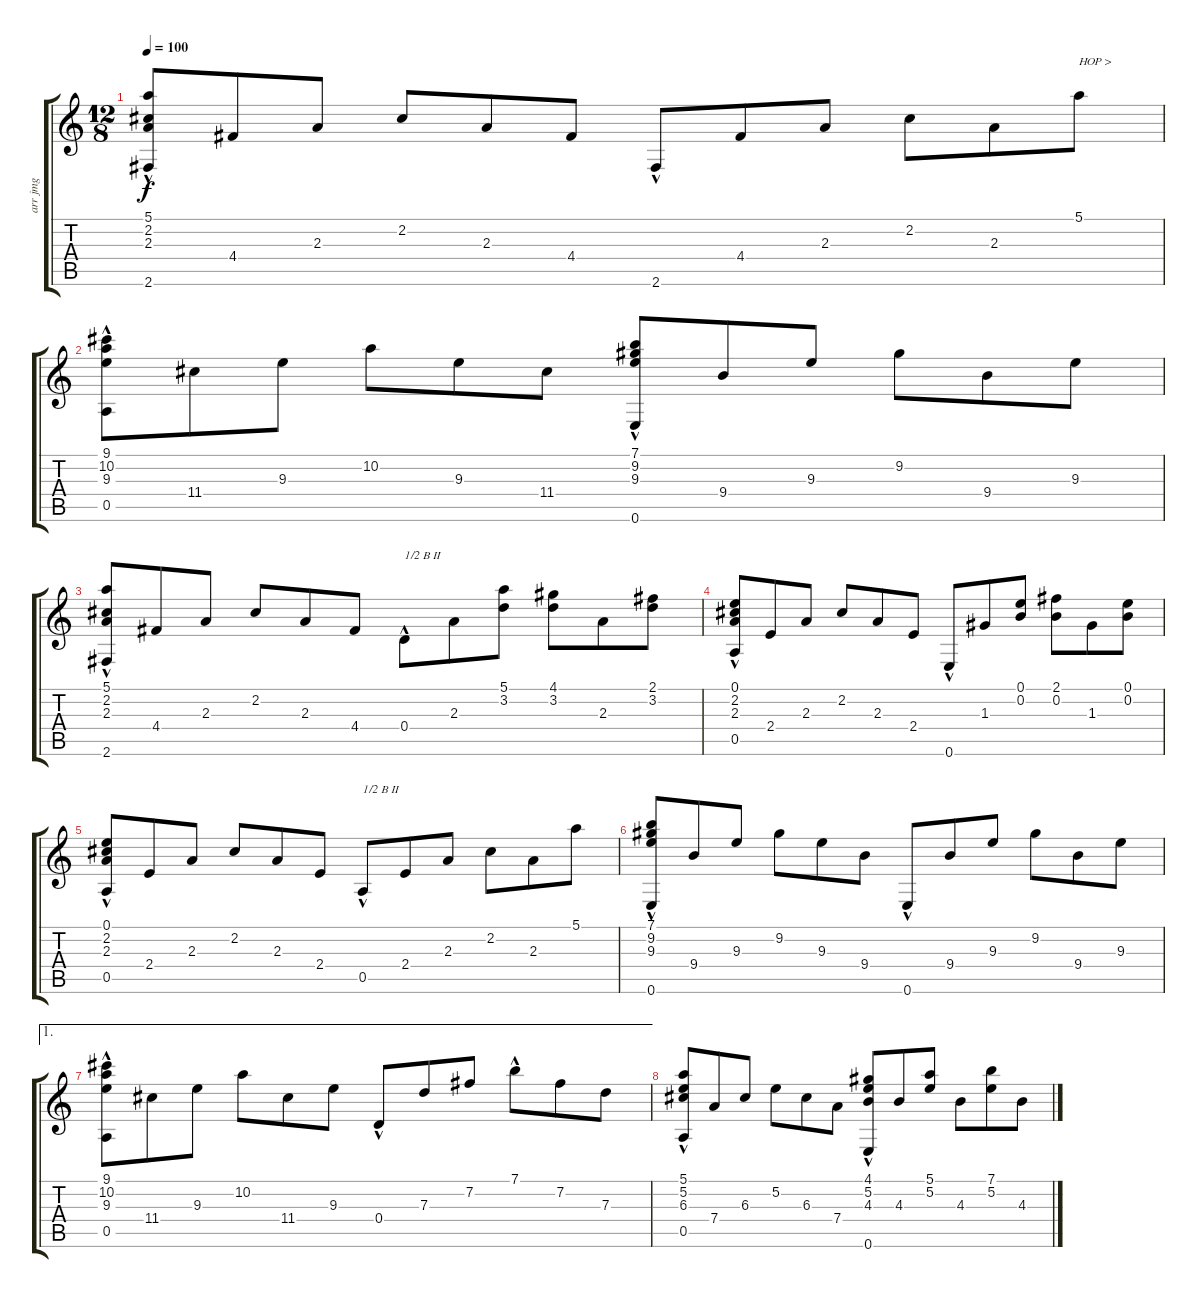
\track ("arr jmg" "arr jmg") {instrument acousticguitarnylon}
\staff {score tabs}
\tuning (E4 B3 G3 D3 A2 E2) {hide}
\ts (12 8)
\tempo 100
\clef g2
\ks c
(5.1 2.2 2.3 2.6{hac}).8{dy f} 4.4.8 2.3.8 2.2.8 2.3.8 4.4.8 2.6{hac}.8 4.4.8 2.3.8 2.2.8 2.3.8 5.1.8{txt "HOP >"} |
(9.1 10.2 9.3 0.5{hac}).8 11.4.8 9.3.8 10.2.8 9.3.8 11.4.8 (7.1 9.2 9.3 0.6{hac}).8 9.4.8 9.3.8 9.2.8 9.4.8 9.3.8 |
(5.1 2.2 2.3 2.6{hac}).8 4.4.8 2.3.8 2.2.8 2.3.8 4.4.8 0.4{hac}.8{txt "1/2 B II"} 2.3.8 (5.1 3.2).8 (4.1 3.2).8 2.3.8 (2.1 3.2).8 |
(0.1 2.2 2.3 0.5{hac}).8 2.4.8 2.3.8 2.2.8 2.3.8 2.4.8 0.6{hac}.8 1.3.8 (0.1 0.2).8 (2.1 0.2).8 1.3.8 (0.1 0.2).8 |
(0.1 2.2 2.3 0.5{hac}).8 2.4.8 2.3.8 2.2.8 2.3.8 2.4.8 0.5{hac}.8{txt "1/2 B II"} 2.4.8 2.3.8 2.2.8 2.3.8 5.1.8 |
(7.1 9.2 9.3 0.6{hac}).8 9.4.8 9.3.8 9.2.8 9.3.8 9.4.8 0.6{hac}.8 9.4.8 9.3.8 9.2.8 9.4.8 9.3.8 |
\ae 1
(9.1 10.2 9.3 0.5{hac}).8 11.4.8 9.3.8 10.2.8 11.4.8 9.3.8 0.4{hac}.8 7.3.8 7.2.8 7.1{hac}.8 7.2.8 7.3.8 |
(5.1 5.2 6.3 0.5{hac}).8 7.4.8 6.3.8 5.2.8 6.3.8 7.4.8 (4.1 5.2 4.3 0.6{hac}).8 4.3.8 (5.1 5.2).8 4.3.8 (7.1 5.2).8 4.3.8
